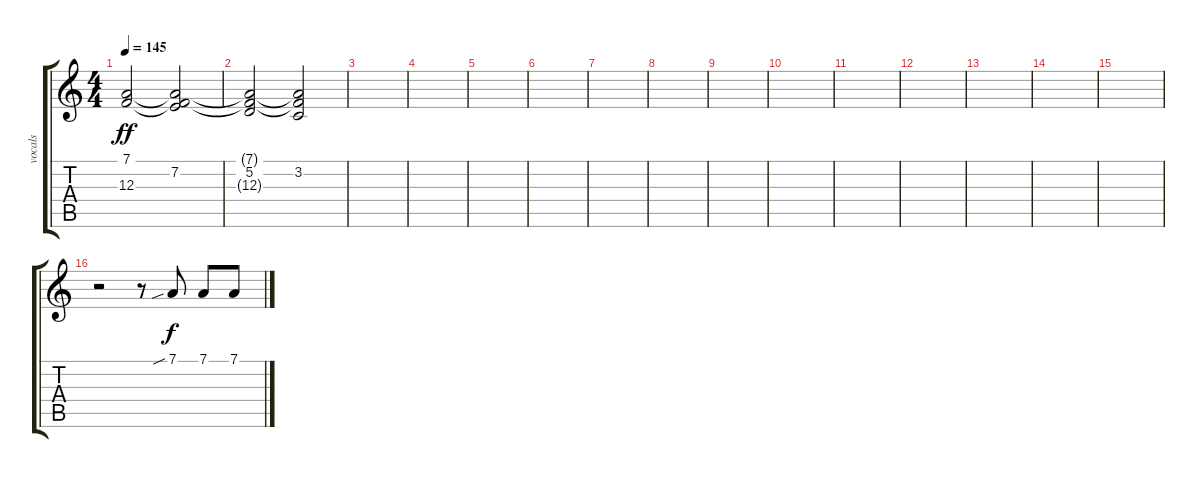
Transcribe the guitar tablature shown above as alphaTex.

\track ("vocals" "vocals") {instrument oboe}
\staff {score tabs}
\tuning (D4 A3 F3 C3 G2 D2) {hide}
\ts (4 4)
\tempo 145
\clef g2
\ks c
(7.1 12.3).2{dy ff} (7.1{t} 7.2 12.3{t}).2 |
(7.1{t} 5.2 12.3{t}).2 (7.1{t} 3.2 12.3{t}).2 |
|
|
|
|
|
|
|
|
|
|
|
|
|
r.2 r.8 7.1{sib}.8{dy f} 7.1.8 7.1.8
